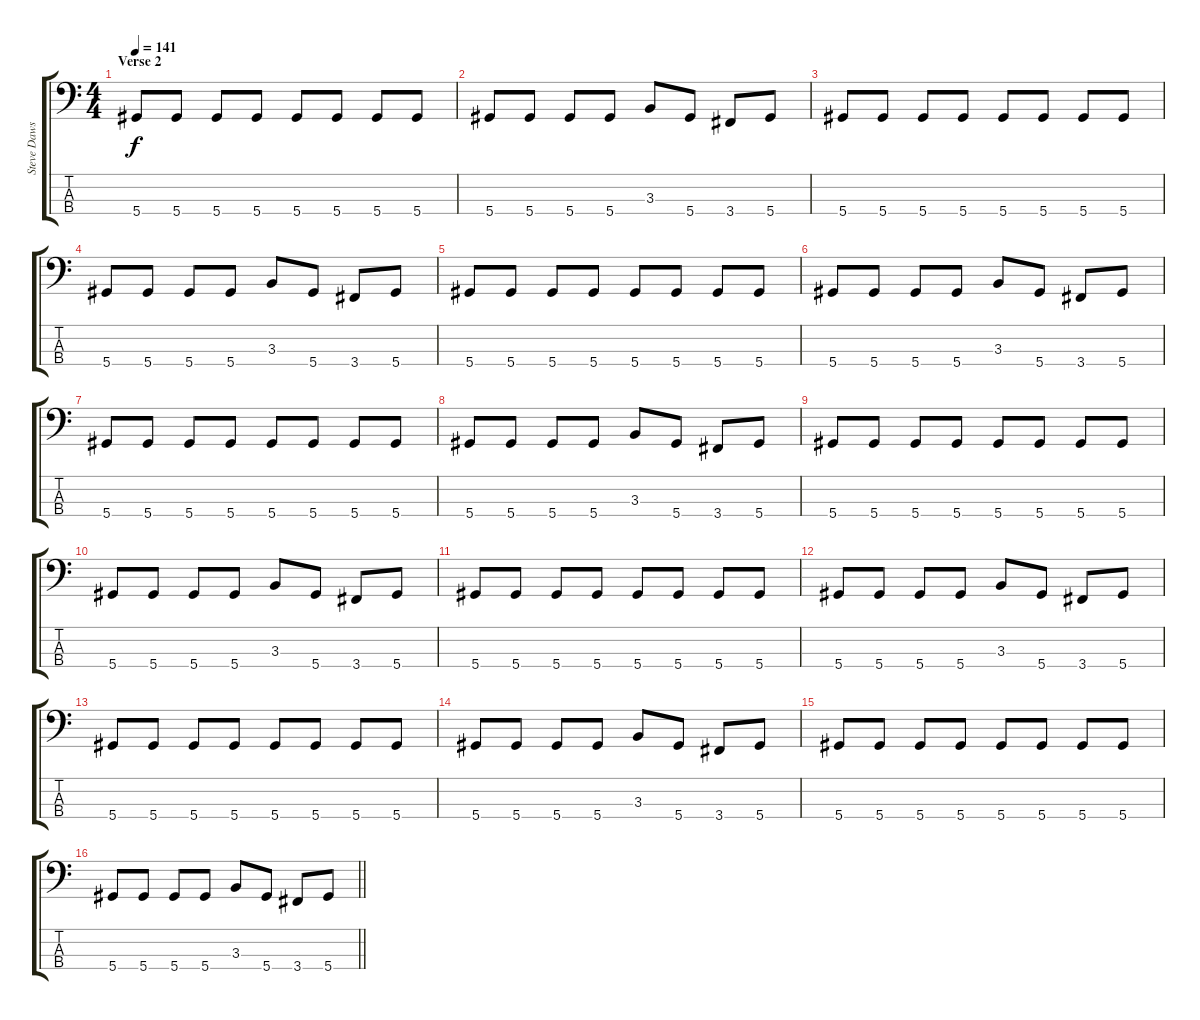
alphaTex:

\track ("Steve Dawson" "Steve Daws") {instrument electricbassfinger}
\staff {score tabs}
\tuning (Gb2 Db2 Ab1 Eb1) {hide}
\ts (4 4)
\section ("" "Verse 2")
\tempo 141
\clef f4
\ks c
5.4.8{dy f} 5.4.8 5.4.8 5.4.8 5.4.8 5.4.8 5.4.8 5.4.8 |
5.4.8 5.4.8 5.4.8 5.4.8 3.3.8 5.4.8 3.4.8 5.4.8 |
5.4.8 5.4.8 5.4.8 5.4.8 5.4.8 5.4.8 5.4.8 5.4.8 |
5.4.8 5.4.8 5.4.8 5.4.8 3.3.8 5.4.8 3.4.8 5.4.8 |
5.4.8 5.4.8 5.4.8 5.4.8 5.4.8 5.4.8 5.4.8 5.4.8 |
5.4.8 5.4.8 5.4.8 5.4.8 3.3.8 5.4.8 3.4.8 5.4.8 |
5.4.8 5.4.8 5.4.8 5.4.8 5.4.8 5.4.8 5.4.8 5.4.8 |
5.4.8 5.4.8 5.4.8 5.4.8 3.3.8 5.4.8 3.4.8 5.4.8 |
5.4.8 5.4.8 5.4.8 5.4.8 5.4.8 5.4.8 5.4.8 5.4.8 |
5.4.8 5.4.8 5.4.8 5.4.8 3.3.8 5.4.8 3.4.8 5.4.8 |
5.4.8 5.4.8 5.4.8 5.4.8 5.4.8 5.4.8 5.4.8 5.4.8 |
5.4.8 5.4.8 5.4.8 5.4.8 3.3.8 5.4.8 3.4.8 5.4.8 |
5.4.8 5.4.8 5.4.8 5.4.8 5.4.8 5.4.8 5.4.8 5.4.8 |
5.4.8 5.4.8 5.4.8 5.4.8 3.3.8 5.4.8 3.4.8 5.4.8 |
5.4.8 5.4.8 5.4.8 5.4.8 5.4.8 5.4.8 5.4.8 5.4.8 |
\barLineRight lightlight
5.4.8 5.4.8 5.4.8 5.4.8 3.3.8 5.4.8 3.4.8 5.4.8
